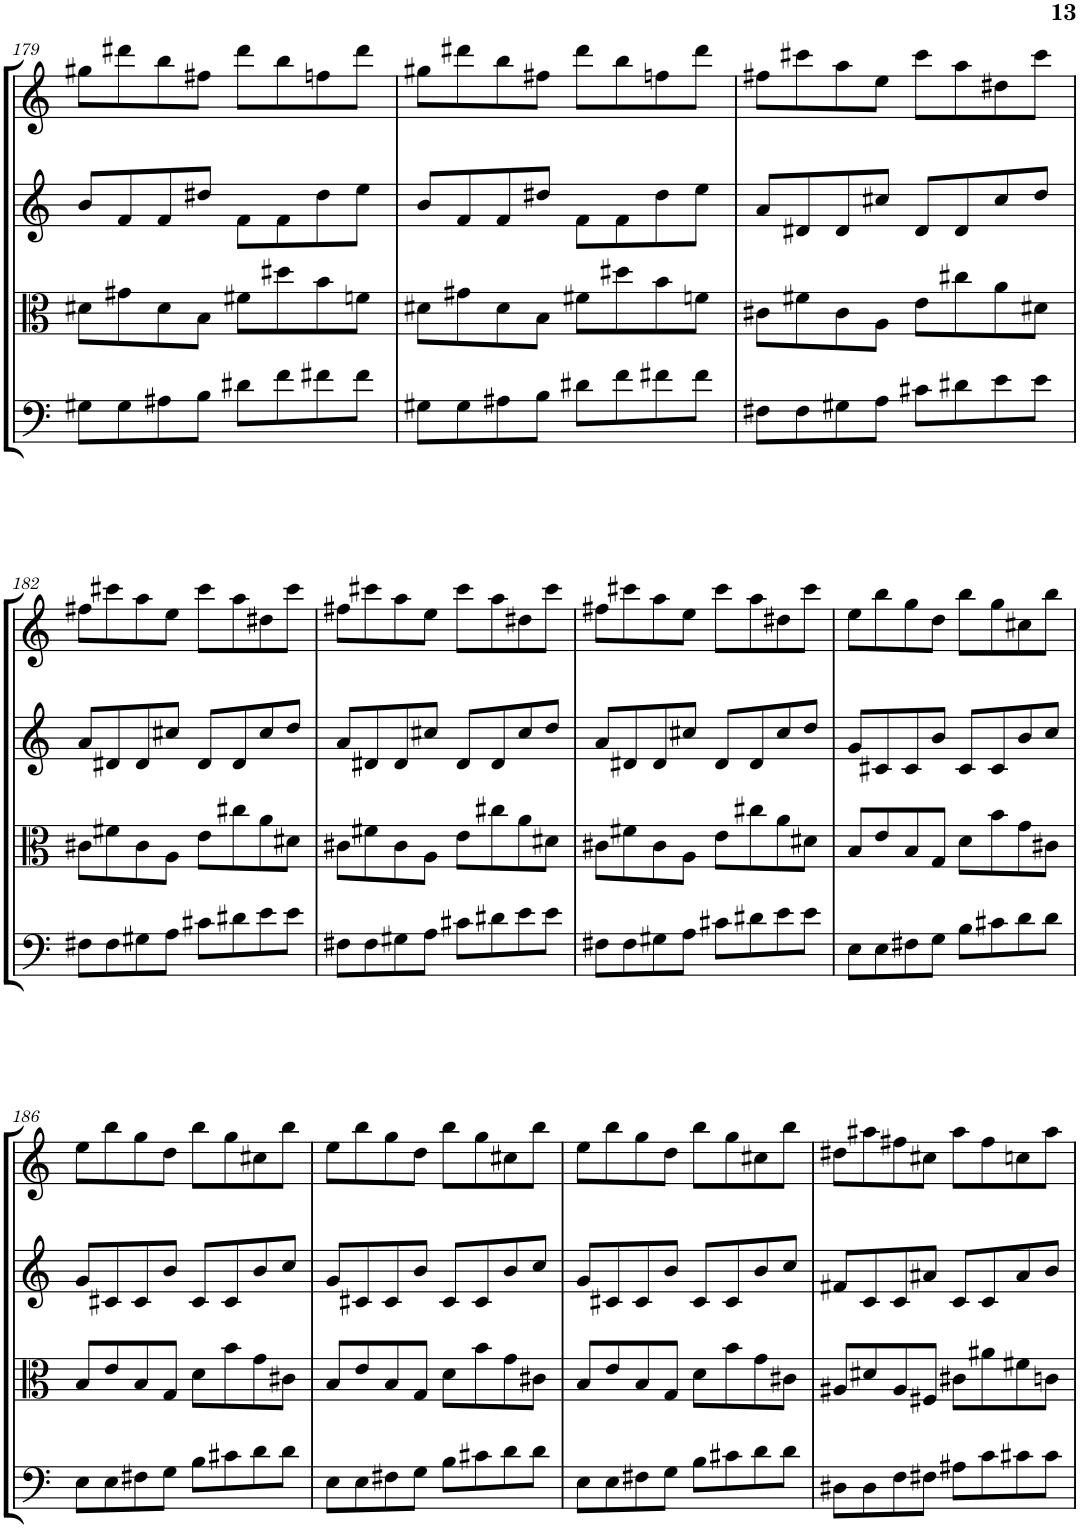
**kern	**kern	**kern	**kern
*part4	*part3	*part2	*part1
*staff4	*staff3	*staff2	*staff1
*I"Violoncello	*I"Viola	*I"Violin II	*I"Violin I
*I'Vc	*I'Vla	*I'Vln	*I'Vln
!!LO:PB:g=z
*clefF4	*clefC3	*clefG2	*clefG2
*k[]	*k[]	*k[]	*k[]
*M4/4	*M4/4	*M4/4	*M4/4
=179	=179	=179	=179
8G#X\L	8d#X\L	8b/L	8gg#X\L
8G#\	8g#X\	8f/	8ddd#X\
8A#X\	8d#\	8f/	8bb\
8B\J	8B\J	8dd#X/J	8ff#X\J
8d#X\L	8f#X\L	8f\L	8ddd#\L
8f\	8dd#X\	8f\	8bb\
8f#X\	8b\	8dd#\	8ffn\
8f#\J	8fn\J	8ee\J	8ddd#\J
=180	=180	=180	=180
8G#X\L	8d#X\L	8b/L	8gg#X\L
8G#\	8g#X\	8f/	8ddd#X\
8A#X\	8d#\	8f/	8bb\
8B\J	8B\J	8dd#X/J	8ff#X\J
8d#X\L	8f#X\L	8f\L	8ddd#\L
8f\	8dd#X\	8f\	8bb\
8f#X\	8b\	8dd#\	8ffn\
8f#\J	8fn\J	8ee\J	8ddd#\J
=181	=181	=181	=181
8F#X\L	8c#X\L	8a/L	8ff#X\L
8F#\	8f#X\	8d#X/	8ccc#X\
8G#X\	8c#\	8d#/	8aa\
8A\J	8A\J	8cc#X/J	8ee\J
8c#X\L	8e\L	8d#/L	8ccc#\L
8d#X\	8cc#X\	8d#/	8aa\
8e\	8a\	8cc#/	8dd#X\
8e\J	8d#X\J	8dd/J	8ccc#\J
!!LO:LB:g=z
=182	=182	=182	=182
8F#X\L	8c#X\L	8a/L	8ff#X\L
8F#\	8f#X\	8d#X/	8ccc#X\
8G#X\	8c#\	8d#/	8aa\
8A\J	8A\J	8cc#X/J	8ee\J
8c#X\L	8e\L	8d#/L	8ccc#\L
8d#X\	8cc#X\	8d#/	8aa\
8e\	8a\	8cc#/	8dd#X\
8e\J	8d#X\J	8dd/J	8ccc#\J
=183	=183	=183	=183
8F#X\L	8c#X\L	8a/L	8ff#X\L
8F#\	8f#X\	8d#X/	8ccc#X\
8G#X\	8c#\	8d#/	8aa\
8A\J	8A\J	8cc#X/J	8ee\J
8c#X\L	8e\L	8d#/L	8ccc#\L
8d#X\	8cc#X\	8d#/	8aa\
8e\	8a\	8cc#/	8dd#X\
8e\J	8d#X\J	8dd/J	8ccc#\J
=184	=184	=184	=184
8F#X\L	8c#X\L	8a/L	8ff#X\L
8F#\	8f#X\	8d#X/	8ccc#X\
8G#X\	8c#\	8d#/	8aa\
8A\J	8A\J	8cc#X/J	8ee\J
8c#X\L	8e\L	8d#/L	8ccc#\L
8d#X\	8cc#X\	8d#/	8aa\
8e\	8a\	8cc#/	8dd#X\
8e\J	8d#X\J	8dd/J	8ccc#\J
=185	=185	=185	=185
8E\L	8B/L	8g/L	8ee\L
8E\	8e/	8c#X/	8bb\
8F#X\	8B/	8c#/	8gg\
8G\J	8G/J	8b/J	8dd\J
8B\L	8d\L	8c#/L	8bb\L
8c#X\	8b\	8c#/	8gg\
8d\	8g\	8b/	8cc#X\
8d\J	8c#X\J	8cc/J	8bb\J
!!LO:LB:g=z
=186	=186	=186	=186
8E\L	8B/L	8g/L	8ee\L
8E\	8e/	8c#X/	8bb\
8F#X\	8B/	8c#/	8gg\
8G\J	8G/J	8b/J	8dd\J
8B\L	8d\L	8c#/L	8bb\L
8c#X\	8b\	8c#/	8gg\
8d\	8g\	8b/	8cc#X\
8d\J	8c#X\J	8cc/J	8bb\J
=187	=187	=187	=187
8E\L	8B/L	8g/L	8ee\L
8E\	8e/	8c#X/	8bb\
8F#X\	8B/	8c#/	8gg\
8G\J	8G/J	8b/J	8dd\J
8B\L	8d\L	8c#/L	8bb\L
8c#X\	8b\	8c#/	8gg\
8d\	8g\	8b/	8cc#X\
8d\J	8c#X\J	8cc/J	8bb\J
=188	=188	=188	=188
8E\L	8B/L	8g/L	8ee\L
8E\	8e/	8c#X/	8bb\
8F#X\	8B/	8c#/	8gg\
8G\J	8G/J	8b/J	8dd\J
8B\L	8d\L	8c#/L	8bb\L
8c#X\	8b\	8c#/	8gg\
8d\	8g\	8b/	8cc#X\
8d\J	8c#X\J	8cc/J	8bb\J
=189	=189	=189	=189
8D#X\L	8A#X/L	8f#X/L	8dd#X\L
8D#\	8d#X/	8c/	8aa#X\
8F\	8A#/	8c/	8ff#X\
8F#X\J	8F#X/J	8a#X/J	8cc#X\J
8A#X\L	8c#X\L	8c/L	8aa#\L
8c\	8a#X\	8c/	8ff#\
8c#X\	8f#X\	8a#/	8ccn\
8c#\J	8cn\J	8b/J	8aa#\J
=	=	=	=
*-	*-	*-	*-
